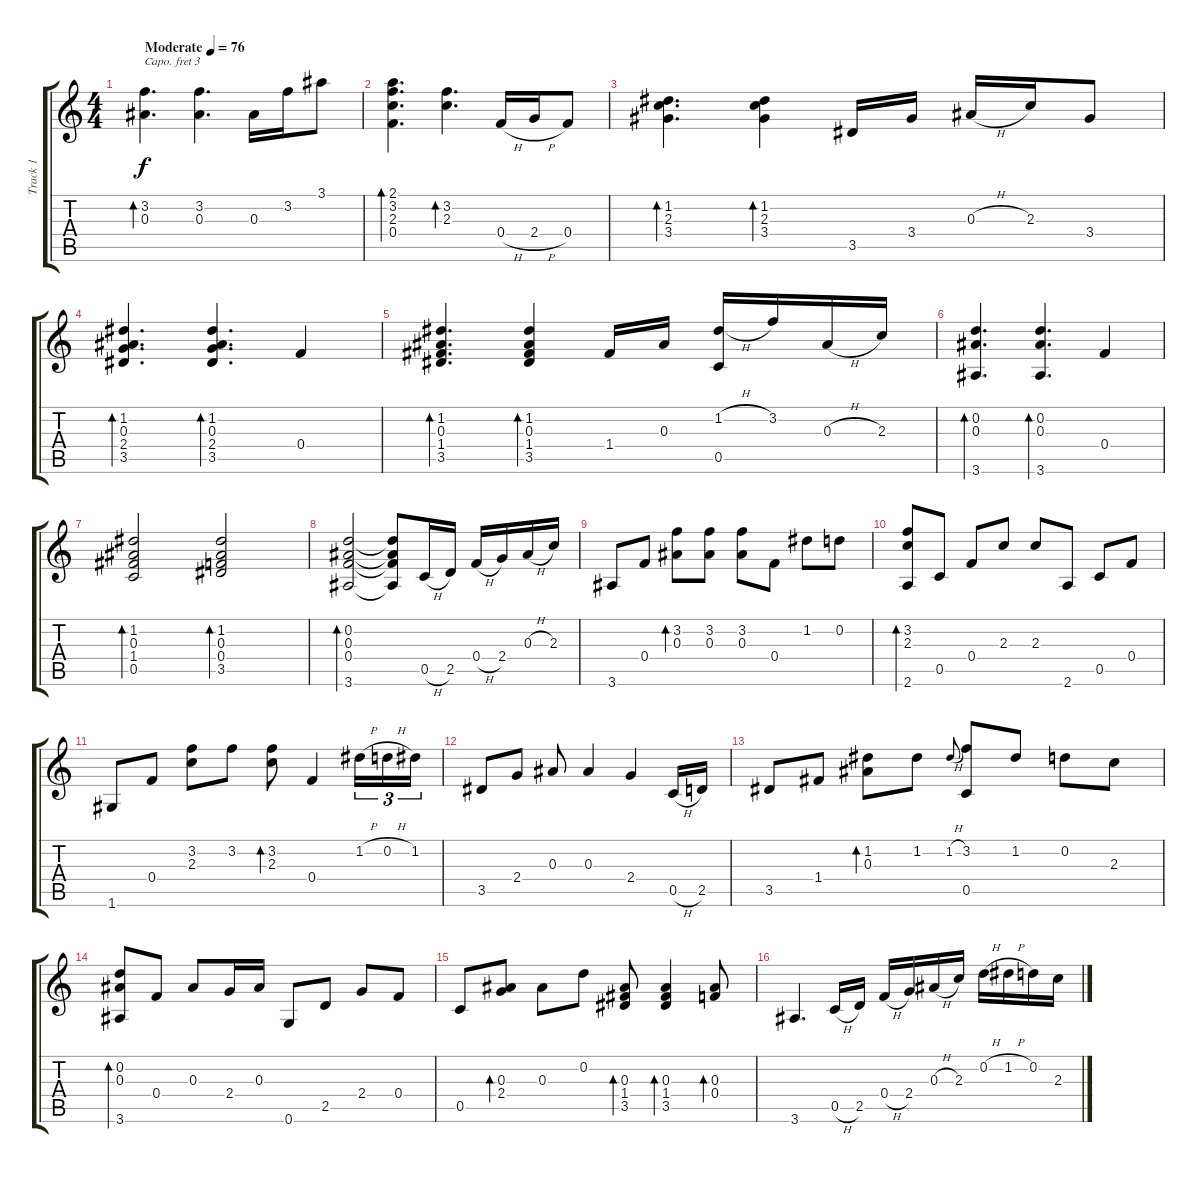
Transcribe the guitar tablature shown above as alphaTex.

\track ("Track 1" "Track 1") {instrument acousticguitarsteel}
\staff {score tabs}
\capo 3
\tuning (E4 B3 G3 D3 A2 E2) {hide}
\ts (4 4)
\tempo (76 "Moderate")
\clef g2
\ks c
(3.2 0.3).4{d bd 240 dy f instrument acousticguitarsteel} (3.2 0.3).4{d} 0.3.16 3.2.16 3.1.8 |
(2.1 3.2 2.3 0.4).4{d bd 120} (3.2 2.3).4{d bd 240} 0.4{h}.16 2.4{h}.16 0.4.8 |
(1.2 2.3 3.4).4{d bd 120} (1.2 2.3 3.4).4{bd 120} 3.5.16 3.4.16 0.3{h}.16 2.3.16 3.4.8 |
(1.2 0.3 2.4 3.5).4{d bd 120} (1.2 0.3 2.4 3.5).4{d bd 120} 0.4.4 |
(1.2 0.3 1.4 3.5).4{d bd 120} (1.2 0.3 1.4 3.5).4{bd 120} 1.4.16 0.3.16 (1.2{h} 0.5).16 3.2.16 0.3{h}.16 2.3.16 |
(0.2 0.3 3.6).4{d bd 120} (0.2 0.3 3.6).4{d bd 120} 0.4.4 |
(1.2 0.3 1.4 0.5).2{bd 120} (1.2 0.3 0.4 3.5).2{bd 120} |
(0.2 0.3 0.4 3.6).2{bd 120} (0.2{t} 0.3{t} 0.4{t} 3.6{t}).8 0.5{h}.16 2.5.16 0.4{h}.16 2.4.16 0.3{h}.16 2.3.16 |
3.6.8 0.4.8 (3.2 0.3).8{bd 120} (3.2 0.3).8 (3.2 0.3).8 0.4.8 1.2.8 0.2.8 |
(3.2 2.3 2.6).8{bd 120} 0.5.8 0.4.8 2.3.8 2.3.8 2.6.8 0.5.8 0.4.8 |
1.6.8 0.4.8 (3.2 2.3).8 3.2.8 (3.2 2.3).8{bd 120} 0.4.4 1.2{h}.16{tu (3 2)} 0.2{h}.16{tu (3 2)} 1.2.16{tu (3 2)} |
3.5.8 2.4.8 0.3.8 0.3.4 2.4.4 0.5{h}.16 2.5.16 |
3.5.8 1.4.8 (1.2 0.3).8{bd 120} 1.2.8 1.2{h}.8{gr onbeat} (3.2 0.5).8 1.2.8 0.2.8 2.3.8 |
(0.2 0.3 3.6).8{bd 120} 0.4.8 0.3.8 2.4.16 0.3.16 0.6.8 2.5.8 2.4.8 0.4.8 |
0.5.8 (0.3 2.4).8{bd 120} 0.3.8 0.2.8 (0.3 1.4 3.5).8{bd 120} (0.3 1.4 3.5).4{bd 120} (0.3 0.4).8{bd 120} |
3.6.4{d} 0.5{h}.16 2.5.16 0.4{h}.16 2.4.16 0.3{h}.16 2.3.16 0.2{h}.16 1.2{h}.16 0.2.16 2.3.16
